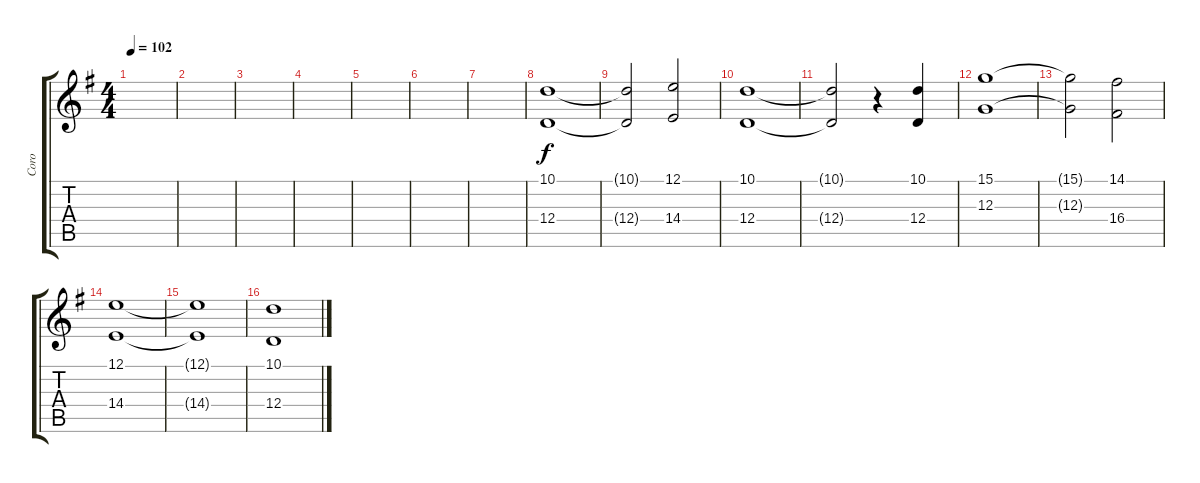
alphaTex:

\track ("Coro" "Coro") {instrument pad4choir}
\staff {score tabs}
\tuning (E4 B3 G3 D3 A2 E2) {hide}
\ts (4 4)
\tempo 102
\clef g2
\ks g
|
|
|
|
|
|
|
(10.1 12.4).1 |
(10.1{t} 12.4{t}).2 (12.1 14.4).2 |
(10.1 12.4).1 |
(10.1{t} 12.4{t}).2 r.4 (10.1 12.4).4 |
(15.1 12.3).1 |
(15.1{t} 12.3{t}).2 (14.1 16.4).2 |
(12.1 14.4).1 |
(12.1{t} 14.4{t}).1 |
(10.1 12.4).1
